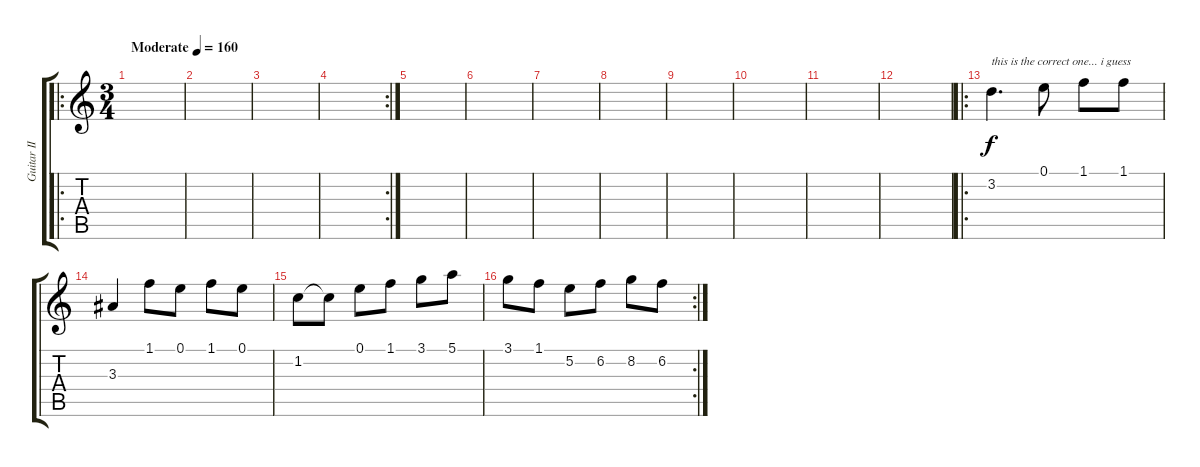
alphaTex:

\track ("Guitar II" "Guitar II") {instrument distortionguitar}
\staff {score tabs}
\tuning (E4 B3 G3 D3 A2 E2) {hide}
\ro
\ts (3 4)
\tempo (160 "Moderate")
\clef g2
\ks c
|
|
|
\rc 2
|
|
|
|
|
|
|
|
|
\ro
3.2.4{d txt "this is the correct one... i guess"} 0.1.8 1.1.8 1.1.8 |
3.3.4 1.1.8 0.1.8 1.1.8 0.1.8 |
1.2.8 1.2{t}.8 0.1.8 1.1.8 3.1.8 5.1.8 |
\rc 2
3.1.8 1.1.8 5.2.8 6.2.8 8.2.8 6.2.8
